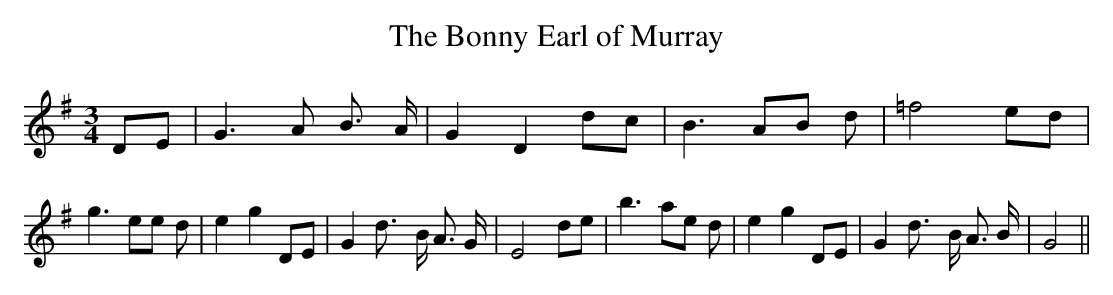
X:1
T:The Bonny Earl of Murray
M:3/4
L:1/8
K:G
D-E| G3 A B3/2 A/2| G2 D2d-c| B3- AB d| =f4 ed| g3 ee d| e2 g2 DE|\
 G2 d3/2- B/2 A3/2 G/2| E4 de| b3 ae d| e2 g2 DE| G2 d3/2- B/2 A3/2 B/2|\
 G4||
